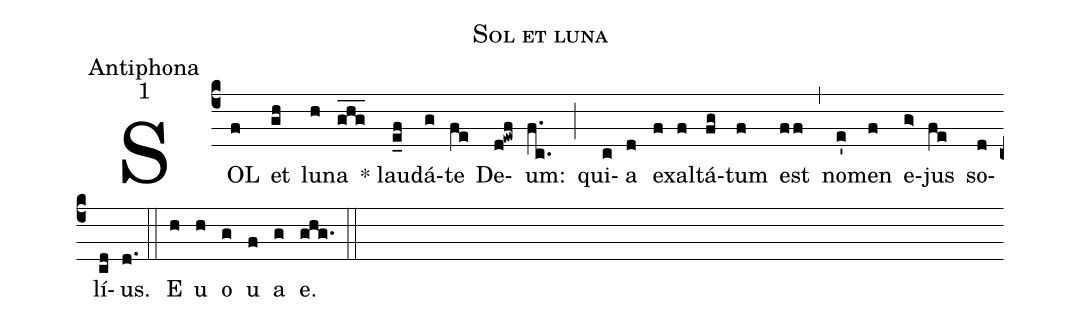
name:Sol et luna;
office-part:Antiphona;
mode:1;
%%
(c4) SOL(f) et(gh) lu(h)na(ghg___) * lau(e_f)dá(g)te(fe) De(d!ewf)um:(f.c.) (;) qui(c)a(d) ex(f)al(f)tá(fg)tum(f) est(ff) (,) no(e')men(f) e(g>)jus(fe) so(d)lí(cd)us.(d.) (::) E(h) u(h) o(g) u(f) a(g) e.(ghg.) (::)
